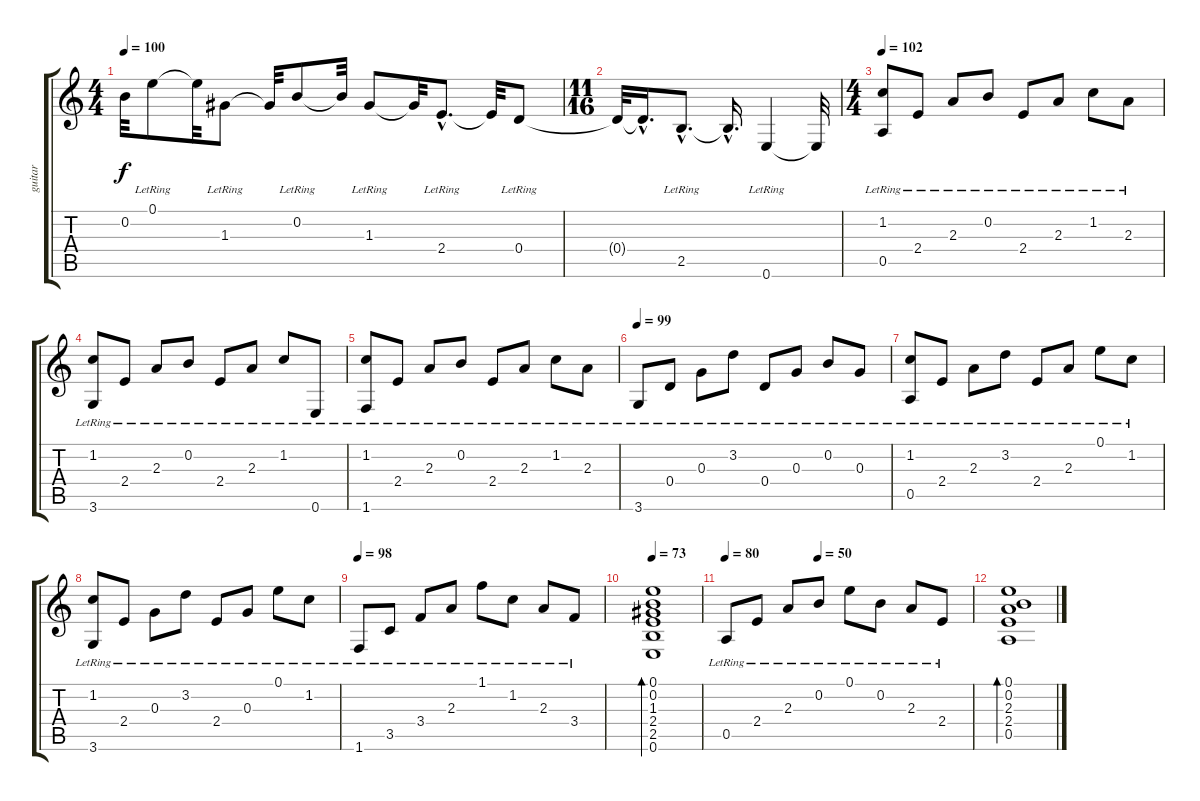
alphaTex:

\track ("guitar" "guitar") {instrument acousticguitarsteel}
\staff {score tabs}
\tuning (E4 B3 G3 D3 A2 E2) {hide}
\ts (4 4)
\tempo 100
\clef g2
\ks c
0.2{t}.32{dy f} 0.1{lr}.8 0.1{t}.32 1.3{lr}.8 1.3{t}.32 0.2{lr}.8 0.2{t}.32 1.3{lr}.8 1.3{t}.32 2.4{hac lr}.8{d} 2.4{t}.32 0.4{lr}.8 |
\ts (11 16)
0.4{t}.32 0.4{hac t}.16{d} 2.5{hac lr}.8{d} 2.5{hac t}.16{d} 0.6{lr}.4 0.6{t}.32 |
\ts (4 4)
\tempo 102
(1.2{lr} 0.5{lr}).8 2.4{lr}.8 2.3{lr}.8 0.2{lr}.8 2.4{lr}.8 2.3{lr}.8 1.2{lr}.8 2.3{lr}.8 |
(1.2{lr} 3.6{lr}).8 2.4{lr}.8 2.3{lr}.8 0.2{lr}.8 2.4{lr}.8 2.3{lr}.8 1.2{lr}.8 0.6{lr}.8 |
(1.2{lr} 1.6{lr}).8 2.4{lr}.8 2.3{lr}.8 0.2{lr}.8 2.4{lr}.8 2.3{lr}.8 1.2{lr}.8 2.3{lr}.8 |
\tempo 99
3.6{lr}.8 0.4{lr}.8 0.3{lr}.8 3.2{lr}.8 0.4{lr}.8 0.3{lr}.8 0.2{lr}.8 0.3{lr}.8 |
(1.2{lr} 0.5{lr}).8 2.4{lr}.8 2.3{lr}.8 3.2{lr}.8 2.4{lr}.8 2.3{lr}.8 0.1{lr}.8 1.2{lr}.8 |
(1.2{lr} 3.6{lr}).8 2.4{lr}.8 0.3{lr}.8 3.2{lr}.8 2.4{lr}.8 0.3{lr}.8 0.1{lr}.8 1.2{lr}.8 |
\tempo 98
1.6{lr}.8 3.5{lr}.8 3.4{lr}.8 2.3{lr}.8 1.1{lr}.8 1.2{lr}.8 2.3{lr}.8 3.4{lr}.8 |
\tempo 73
(0.1 0.2 1.3 2.4 2.5 0.6).1{bd 240} |
\tempo 80
\tempo (50 0.375)
0.5{lr}.8 2.4{lr}.8 2.3{lr}.8 0.2{lr}.8 0.1{lr}.8 0.2{lr}.8 2.3{lr}.8 2.4{lr}.8 |
(0.1 0.2 2.3 2.4 0.5).1{bd 240}
